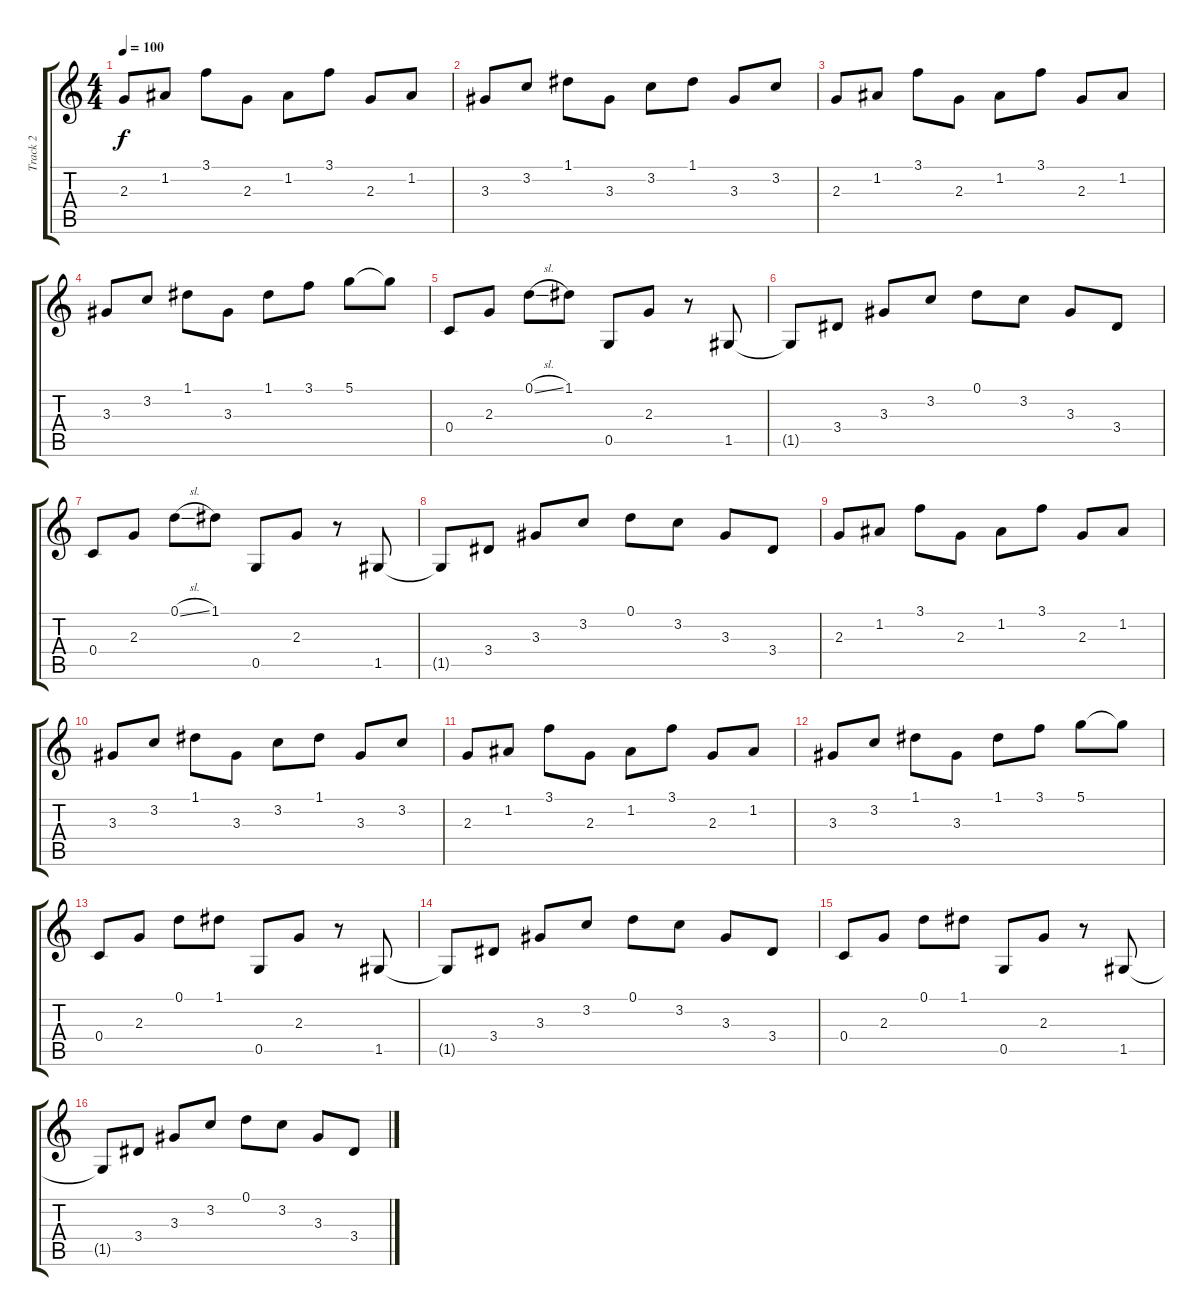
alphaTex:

\track ("Track 2" "Track 2") {instrument electricguitarclean}
\staff {score tabs}
\tuning (D4 A3 F3 C3 G2 C2) {hide}
\ts (4 4)
\tempo 100
\clef g2
\ks c
2.3.8{dy f instrument electricguitarclean} 1.2.8 3.1.8 2.3.8 1.2.8 3.1.8 2.3.8 1.2.8 |
3.3.8 3.2.8 1.1.8 3.3.8 3.2.8 1.1.8 3.3.8 3.2.8 |
2.3.8{instrument electricguitarclean} 1.2.8 3.1.8 2.3.8 1.2.8 3.1.8 2.3.8 1.2.8 |
3.3.8 3.2.8 1.1.8 3.3.8 1.1.8 3.1.8 5.1.8 5.1{t}.8 |
0.4.8 2.3.8 0.1{sl}.8 1.1.8 0.5.8 2.3.8 r.8 1.5.8 |
1.5{t}.8 3.4.8 3.3.8 3.2.8 0.1.8 3.2.8 3.3.8 3.4.8 |
0.4.8 2.3.8 0.1{sl}.8 1.1.8 0.5.8 2.3.8 r.8 1.5.8 |
1.5{t}.8 3.4.8 3.3.8 3.2.8 0.1.8 3.2.8 3.3.8 3.4.8 |
2.3.8{instrument electricguitarclean} 1.2.8 3.1.8 2.3.8 1.2.8 3.1.8 2.3.8 1.2.8 |
3.3.8 3.2.8 1.1.8 3.3.8 3.2.8 1.1.8 3.3.8 3.2.8 |
2.3.8{instrument electricguitarclean} 1.2.8 3.1.8 2.3.8 1.2.8 3.1.8 2.3.8 1.2.8 |
3.3.8 3.2.8 1.1.8 3.3.8 1.1.8 3.1.8 5.1.8 5.1{t}.8 |
0.4.8 2.3.8 0.1.8 1.1.8 0.5.8 2.3.8 r.8 1.5.8 |
1.5{t}.8 3.4.8 3.3.8 3.2.8 0.1.8 3.2.8 3.3.8 3.4.8 |
0.4.8 2.3.8 0.1.8 1.1.8 0.5.8 2.3.8 r.8 1.5.8 |
1.5{t}.8 3.4.8 3.3.8 3.2.8 0.1.8 3.2.8 3.3.8 3.4.8
